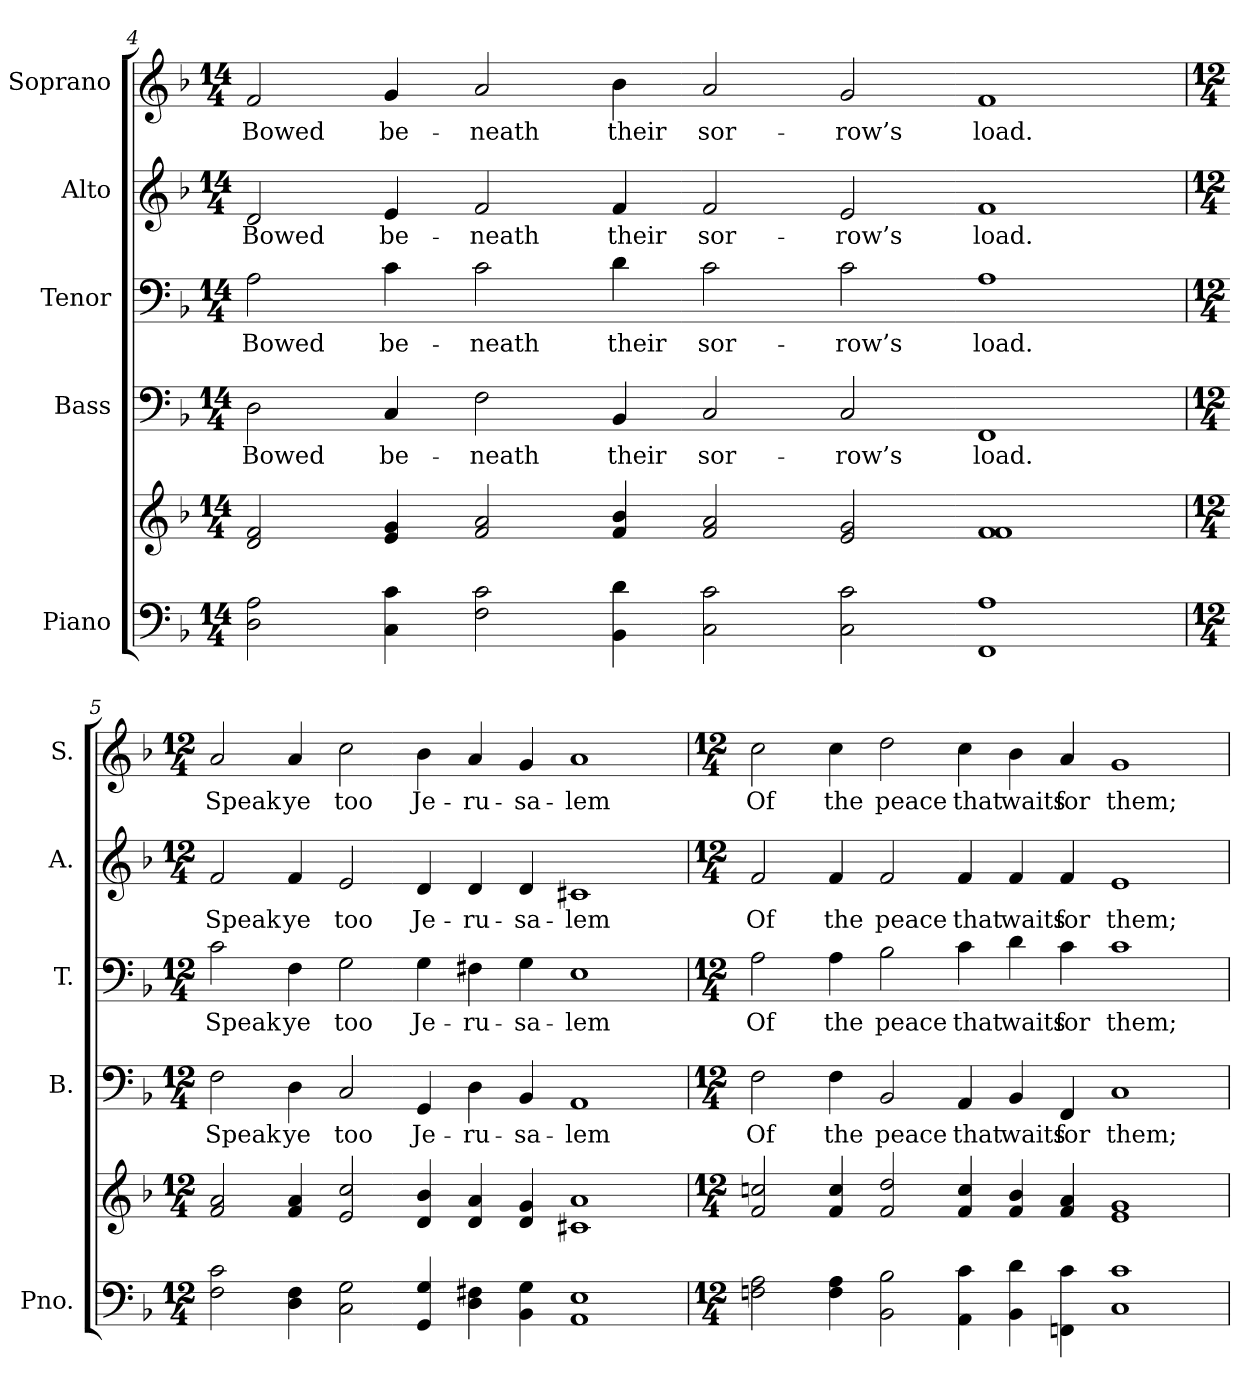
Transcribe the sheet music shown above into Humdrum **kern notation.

**kern	**kern	**kern	**text	**kern	**text	**kern	**text	**kern	**text
*part5	*part5	*part4	*part4	*part3	*part3	*part2	*part2	*part1	*part1
*staff6	*staff5	*staff4	*staff4	*staff3	*staff3	*staff2	*staff2	*staff1	*staff1
*I"Piano	*	*I"Bass	*	*I"Tenor	*	*I"Alto	*	*I"Soprano	*
*I'Pno.	*	*I'B.	*	*I'T.	*	*I'A.	*	*I'S.	*
!!LO:PB:g=z
*clefF4	*clefG2	*clefF4	*	*clefF4	*	*clefG2	*	*clefG2	*
*k[b-]	*k[b-]	*k[b-]	*	*k[b-]	*	*k[b-]	*	*k[b-]	*
*F:	*F:	*F:	*	*F:	*	*F:	*	*F:	*
*M14/4	*M14/4	*M14/4	*	*M14/4	*	*M14/4	*	*M14/4	*
=4	=4	=4	=4	=4	=4	=4	=4	=4	=4
!	!	!	!LO:LY:b:color=#000000	!	!	!	!	!	!
!	!	!	!	!	!LO:LY:b:color=#000000	!	!	!	!
!	!	!	!	!	!	!	!LO:LY:b:color=#000000	!	!
!	!	!	!	!	!	!	!	!	!LO:LY:b:color=#000000
2Di\ 2Ai	2di/ 2fi	2Di\	Bowed	2Ai\	Bowed	2di/	Bowed	2fi/	Bowed
!	!	!	!LO:LY:b:color=#000000	!	!	!	!	!	!
!	!	!	!	!	!LO:LY:b:color=#000000	!	!	!	!
!	!	!	!	!	!	!	!LO:LY:b:color=#000000	!	!
!	!	!	!	!	!	!	!	!	!LO:LY:b:color=#000000
4Ci\ 4ci	4ei/ 4gi	4Ci/	be-	4ci\	be-	4ei/	be-	4gi/	be-
!	!	!	!LO:LY:b:color=#000000	!	!	!	!	!	!
!	!	!	!	!	!LO:LY:b:color=#000000	!	!	!	!
!	!	!	!	!	!	!	!LO:LY:b:color=#000000	!	!
!	!	!	!	!	!	!	!	!	!LO:LY:b:color=#000000
2Fi\ 2ci	2fi/ 2ai	2Fi\	-neath	2ci\	-neath	2fi/	-neath	2ai/	-neath
!	!	!	!LO:LY:b:color=#000000	!	!	!	!	!	!
!	!	!	!	!	!LO:LY:b:color=#000000	!	!	!	!
!	!	!	!	!	!	!	!LO:LY:b:color=#000000	!	!
!	!	!	!	!	!	!	!	!	!LO:LY:b:color=#000000
4BB-i\ 4di	4fi/ 4b-i	4BB-i/	their	4di\	their	4fi/	their	4b-i\	their
!	!	!	!LO:LY:b:color=#000000	!	!	!	!	!	!
!	!	!	!	!	!LO:LY:b:color=#000000	!	!	!	!
!	!	!	!	!	!	!	!LO:LY:b:color=#000000	!	!
!	!	!	!	!	!	!	!	!	!LO:LY:b:color=#000000
2Ci\ 2ci	2fi/ 2ai	2Ci/	sor-	2ci\	sor-	2fi/	sor-	2ai/	sor-
!	!	!	!LO:LY:b:color=#000000	!	!	!	!	!	!
!	!	!	!	!	!LO:LY:b:color=#000000	!	!	!	!
!	!	!	!	!	!	!	!LO:LY:b:color=#000000	!	!
!	!	!	!	!	!	!	!	!	!LO:LY:b:color=#000000
2Ci\ 2ci	2ei/ 2gi	2Ci/	-row’s	2ci\	-row’s	2ei/	-row’s	2gi/	-row’s
!	!	!	!LO:LY:b:color=#000000	!	!	!	!	!	!
!	!	!	!	!	!LO:LY:b:color=#000000	!	!	!	!
!	!	!	!	!	!	!	!LO:LY:b:color=#000000	!	!
!	!	!	!	!	!	!	!	!	!LO:LY:b:color=#000000
1FFi 1Ai	1fi 1fi	1FFi	load.	1Ai	load.	1fi	load.	1fi	load.
!!LO:PB:g=z
=5	=5	=5	=5	=5	=5	=5	=5	=5	=5
*M12/4	*M12/4	*M12/4	*	*M12/4	*	*M12/4	*	*M12/4	*
!	!	!	!LO:LY:b:color=#000000	!	!	!	!	!	!
!	!	!	!	!	!LO:LY:b:color=#000000	!	!	!	!
!	!	!	!	!	!	!	!LO:LY:b:color=#000000	!	!
!	!	!	!	!	!	!	!	!	!LO:LY:b:color=#000000
2Fi\ 2ci	2fi/ 2ai	2Fi\	Speak	2ci\	Speak	2fi/	Speak	2ai/	Speak
!	!	!	!LO:LY:b:color=#000000	!	!	!	!	!	!
!	!	!	!	!	!LO:LY:b:color=#000000	!	!	!	!
!	!	!	!	!	!	!	!LO:LY:b:color=#000000	!	!
!	!	!	!	!	!	!	!	!	!LO:LY:b:color=#000000
4Di\ 4Fi	4fi/ 4ai	4Di\	ye	4Fi\	ye	4fi/	ye	4ai/	ye
!	!	!	!LO:LY:b:color=#000000	!	!	!	!	!	!
!	!	!	!	!	!LO:LY:b:color=#000000	!	!	!	!
!	!	!	!	!	!	!	!LO:LY:b:color=#000000	!	!
!	!	!	!	!	!	!	!	!	!LO:LY:b:color=#000000
2Ci\ 2Gi	2ei/ 2cci	2Ci/	too	2Gi\	too	2ei/	too	2cci\	too
!	!	!	!LO:LY:b:color=#000000	!	!	!	!	!	!
!	!	!	!	!	!LO:LY:b:color=#000000	!	!	!	!
!	!	!	!	!	!	!	!LO:LY:b:color=#000000	!	!
!	!	!	!	!	!	!	!	!	!LO:LY:b:color=#000000
4GGi/ 4Gi	4di/ 4b-i	4GGi/	Je-	4Gi\	Je-	4di/	Je-	4b-i\	Je-
!	!	!	!LO:LY:b:color=#000000	!	!	!	!	!	!
!	!	!	!	!	!LO:LY:b:color=#000000	!	!	!	!
!	!	!	!	!	!	!	!LO:LY:b:color=#000000	!	!
!	!	!	!	!	!	!	!	!	!LO:LY:b:color=#000000
4Di\ 4F#Xi	4di/ 4ai	4Di\	-ru-	4F#Xi\	-ru-	4di/	-ru-	4ai/	-ru-
!	!	!	!LO:LY:b:color=#000000	!	!	!	!	!	!
!	!	!	!	!	!LO:LY:b:color=#000000	!	!	!	!
!	!	!	!	!	!	!	!LO:LY:b:color=#000000	!	!
!	!	!	!	!	!	!	!	!	!LO:LY:b:color=#000000
4BB-i\ 4Gi	4di/ 4gi	4BB-i/	-sa-	4Gi\	-sa-	4di/	-sa-	4gi/	-sa-
!	!	!	!LO:LY:b:color=#000000	!	!	!	!	!	!
!	!	!	!	!	!LO:LY:b:color=#000000	!	!	!	!
!	!	!	!	!	!	!	!LO:LY:b:color=#000000	!	!
!	!	!	!	!	!	!	!	!	!LO:LY:b:color=#000000
1AAi 1Ei	1c#Xi 1ai	1AAi	-lem	1Ei	-lem	1c#Xi	-lem	1ai	-lem
!!LO:PB:g=z
=6	=6	=6	=6	=6	=6	=6	=6	=6	=6
*M12/4	*M12/4	*M12/4	*	*M12/4	*	*M12/4	*	*M12/4	*
!	!	!	!LO:LY:b:color=#000000	!	!	!	!	!	!
!	!	!	!	!	!LO:LY:b:color=#000000	!	!	!	!
!	!	!	!	!	!	!	!LO:LY:b:color=#000000	!	!
!	!	!	!	!	!	!	!	!	!LO:LY:b:color=#000000
2Fni\ 2Ai	2fi/ 2ccni	2Fi\	Of	2Ai\	Of	2fi/	Of	2cci\	Of
!	!	!	!LO:LY:b:color=#000000	!	!	!	!	!	!
!	!	!	!	!	!LO:LY:b:color=#000000	!	!	!	!
!	!	!	!	!	!	!	!LO:LY:b:color=#000000	!	!
!	!	!	!	!	!	!	!	!	!LO:LY:b:color=#000000
4Fi\ 4Ai	4fi/ 4cci	4Fi\	the	4Ai\	the	4fi/	the	4cci\	the
!	!	!	!LO:LY:b:color=#000000	!	!	!	!	!	!
!	!	!	!	!	!LO:LY:b:color=#000000	!	!	!	!
!	!	!	!	!	!	!	!LO:LY:b:color=#000000	!	!
!	!	!	!	!	!	!	!	!	!LO:LY:b:color=#000000
2BB-i\ 2B-i	2fi/ 2ddi	2BB-i/	peace	2B-i\	peace	2fi/	peace	2ddi\	peace
!	!	!	!LO:LY:b:color=#000000	!	!	!	!	!	!
!	!	!	!	!	!LO:LY:b:color=#000000	!	!	!	!
!	!	!	!	!	!	!	!LO:LY:b:color=#000000	!	!
!	!	!	!	!	!	!	!	!	!LO:LY:b:color=#000000
4AAi\ 4ci	4fi/ 4cci	4AAi/	that	4ci\	that	4fi/	that	4cci\	that
!	!	!	!LO:LY:b:color=#000000	!	!	!	!	!	!
!	!	!	!	!	!LO:LY:b:color=#000000	!	!	!	!
!	!	!	!	!	!	!	!LO:LY:b:color=#000000	!	!
!	!	!	!	!	!	!	!	!	!LO:LY:b:color=#000000
4BB-i\ 4di	4fi/ 4b-i	4BB-i/	waits	4di\	waits	4fi/	waits	4b-i\	waits
!	!	!	!LO:LY:b:color=#000000	!	!	!	!	!	!
!	!	!	!	!	!LO:LY:b:color=#000000	!	!	!	!
!	!	!	!	!	!	!	!LO:LY:b:color=#000000	!	!
!	!	!	!	!	!	!	!	!	!LO:LY:b:color=#000000
4FFni\ 4ci	4fi/ 4ai	4FFi/	for	4ci\	for	4fi/	for	4ai/	for
!	!	!	!LO:LY:b:color=#000000	!	!	!	!	!	!
!	!	!	!	!	!LO:LY:b:color=#000000	!	!	!	!
!	!	!	!	!	!	!	!LO:LY:b:color=#000000	!	!
!	!	!	!	!	!	!	!	!	!LO:LY:b:color=#000000
1Ci 1ci	1ei 1gi	1Ci	them;	1ci	them;	1ei	them;	1gi	them;
=	=	=	=	=	=	=	=	=	=
*-	*-	*-	*-	*-	*-	*-	*-	*-	*-
